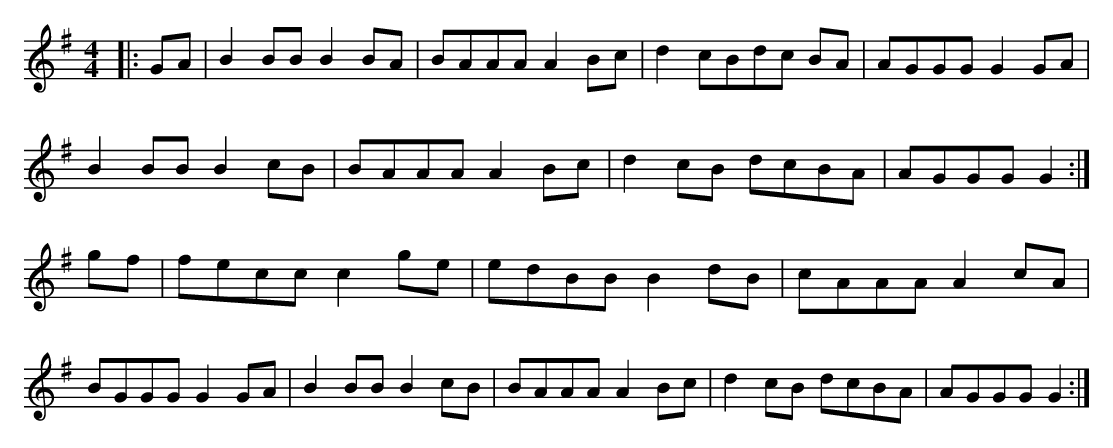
X:1
M:4/4
K:G
|:GA|B2 BB B2 BA|BAAA A2 Bc|d2 cBdc BA|AGGG G2 GA|
B2 BB B2 cB|BAAA A2 Bc|d2 cB dcBA|AGGG G2:|
gf|fecc c2 ge|edBB B2 dB|cAAA A2 cA|
BGGG G2 GA|B2 BB B2 cB|BAAA A2 Bc|d2cB dcBA|AGGG G2:|
